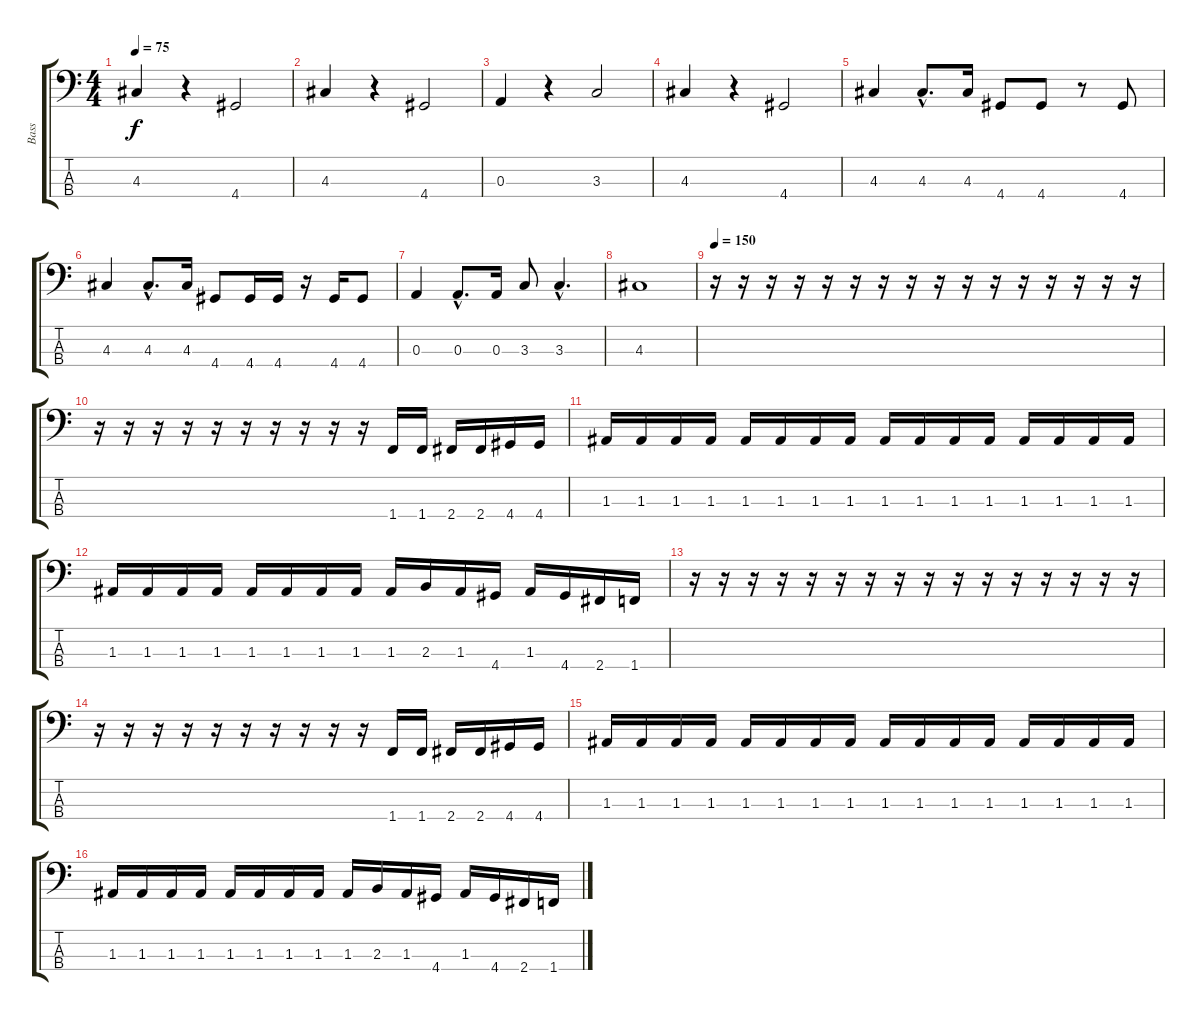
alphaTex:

\track ("Bass" "Bass") {instrument electricbassfinger}
\staff {score tabs}
\tuning (G2 D2 A1 E1) {hide}
\ts (4 4)
\tempo 75
\clef f4
\ks c
4.3.4{dy f} r.4 4.4.2 |
4.3.4 r.4 4.4.2 |
0.3.4 r.4 3.3.2 |
4.3.4 r.4 4.4.2 |
4.3.4 4.3{hac}.8{d} 4.3.16 4.4.8 4.4.8 r.8 4.4.8 |
4.3.4 4.3{hac}.8{d} 4.3.16 4.4.8 4.4.16 4.4.16 r.16 4.4.16 4.4.8 |
0.3.4 0.3{hac}.8{d} 0.3.16 3.3.8 3.3{hac}.4{d} |
4.3.1 |
\tempo 150
r.16 r.16 r.16 r.16 r.16 r.16 r.16 r.16 r.16 r.16 r.16 r.16 r.16 r.16 r.16 r.16 |
r.16 r.16 r.16 r.16 r.16 r.16 r.16 r.16 r.16 r.16 1.4.16 1.4.16 2.4.16 2.4.16 4.4.16 4.4.16 |
1.3.16 1.3.16 1.3.16 1.3.16 1.3.16 1.3.16 1.3.16 1.3.16 1.3.16 1.3.16 1.3.16 1.3.16 1.3.16 1.3.16 1.3.16 1.3.16 |
1.3.16 1.3.16 1.3.16 1.3.16 1.3.16 1.3.16 1.3.16 1.3.16 1.3.16 2.3.16 1.3.16 4.4.16 1.3.16 4.4.16 2.4.16 1.4.16 |
r.16 r.16 r.16 r.16 r.16 r.16 r.16 r.16 r.16 r.16 r.16 r.16 r.16 r.16 r.16 r.16 |
r.16 r.16 r.16 r.16 r.16 r.16 r.16 r.16 r.16 r.16 1.4.16 1.4.16 2.4.16 2.4.16 4.4.16 4.4.16 |
1.3.16 1.3.16 1.3.16 1.3.16 1.3.16 1.3.16 1.3.16 1.3.16 1.3.16 1.3.16 1.3.16 1.3.16 1.3.16 1.3.16 1.3.16 1.3.16 |
1.3.16 1.3.16 1.3.16 1.3.16 1.3.16 1.3.16 1.3.16 1.3.16 1.3.16 2.3.16 1.3.16 4.4.16 1.3.16 4.4.16 2.4.16 1.4.16
